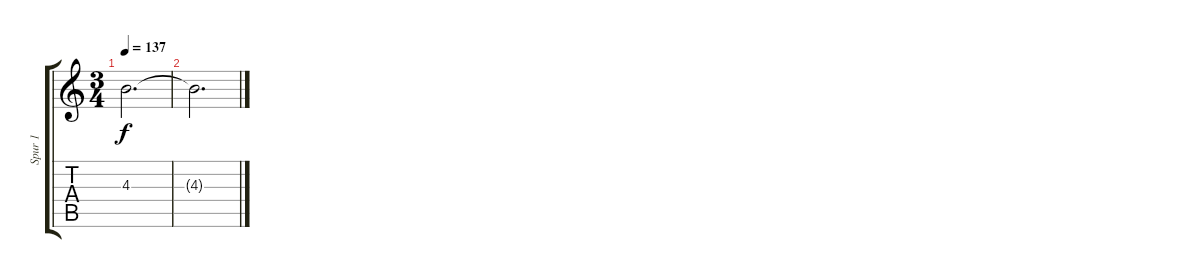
\track ("Spur 1" "Spur 1") {instrument acousticguitarsteel}
\staff {score tabs}
\tuning (E4 B3 G3 D3 A2 E2) {hide}
\ts (3 4)
\tempo 137
\clef g2
\ks c
4.3{t}.2{d dy f} |
4.3{t}.2{d}
